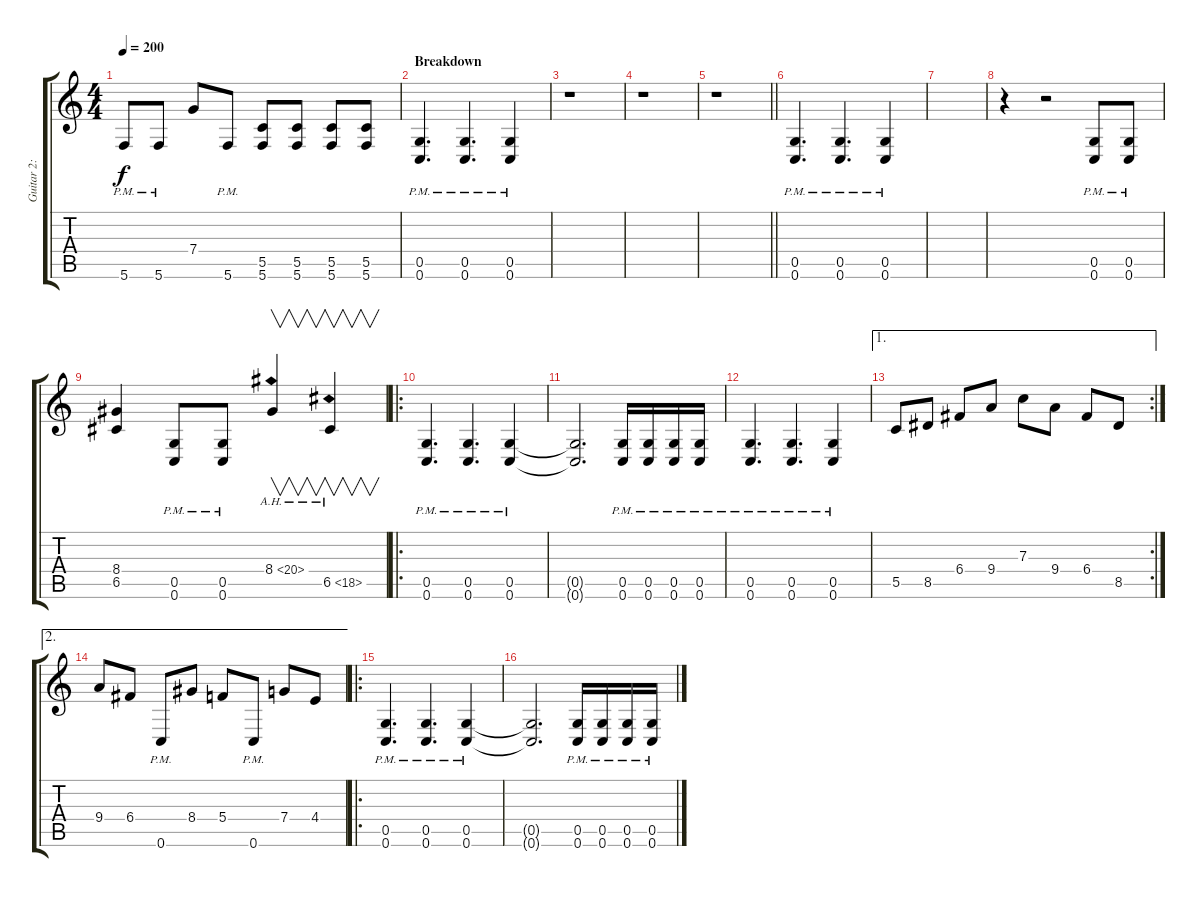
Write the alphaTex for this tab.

\track ("Guitar 2: Johan" "Guitar 2: ") {instrument distortionguitar}
\staff {score tabs}
\tuning (D4 A3 F3 C3 G2 C2) {hide}
\ts (4 4)
\tempo 200
\clef g2
\ks c
5.6{pm}.8{dy f} 5.6{pm}.8 7.4.8 5.6{pm}.8 (5.5 5.6).8 (5.5 5.6).8 (5.5 5.6).8 (5.5 5.6).8 |
\section ("" "Breakdown")
(0.5{pm} 0.6).4{d} (0.5{pm} 0.6).4{d} (0.5{pm} 0.6).4 |
r.1 |
r.1 |
\barLineRight lightlight
r.1 |
\section ("" "")
(0.5{pm} 0.6).4{d} (0.5{pm} 0.6).4{d} (0.5{pm} 0.6).4 |
|
r.4 r.2 (0.5{pm} 0.6).8 (0.5{pm} 0.6).8 |
(8.4 6.5).4 (0.5{pm} 0.6).8 (0.5{pm} 0.6).8 8.4{ah 12}.4{v instrument guitarharmonics} 6.5{ah 12}.4{v} |
\ro
(0.5{pm} 0.6).4{d instrument distortionguitar} (0.5{pm} 0.6).4{d} (0.5{pm} 0.6).4 |
(0.5{t} 0.6{t}).2{d} (0.5{pm} 0.6).16 (0.5{pm} 0.6).16 (0.5{pm} 0.6).16 (0.5{pm} 0.6).16 |
(0.5{pm} 0.6).4{d} (0.5{pm} 0.6).4{d} (0.5{pm} 0.6).4 |
\ae 1
\rc 2
5.5.8 8.5.8 6.4.8 9.4.8 7.3.8 9.4.8 6.4.8 8.5.8 |
\ae 2
9.4.8 6.4.8 0.6{pm}.8 8.4.8 5.4.8 0.6{pm}.8 7.4.8 4.4.8 |
\ro
(0.5{pm} 0.6).4{d} (0.5{pm} 0.6).4{d} (0.5{pm} 0.6).4 |
(0.5{t} 0.6{t}).2{d} (0.5{pm} 0.6).16 (0.5{pm} 0.6).16 (0.5{pm} 0.6).16 (0.5{pm} 0.6).16
